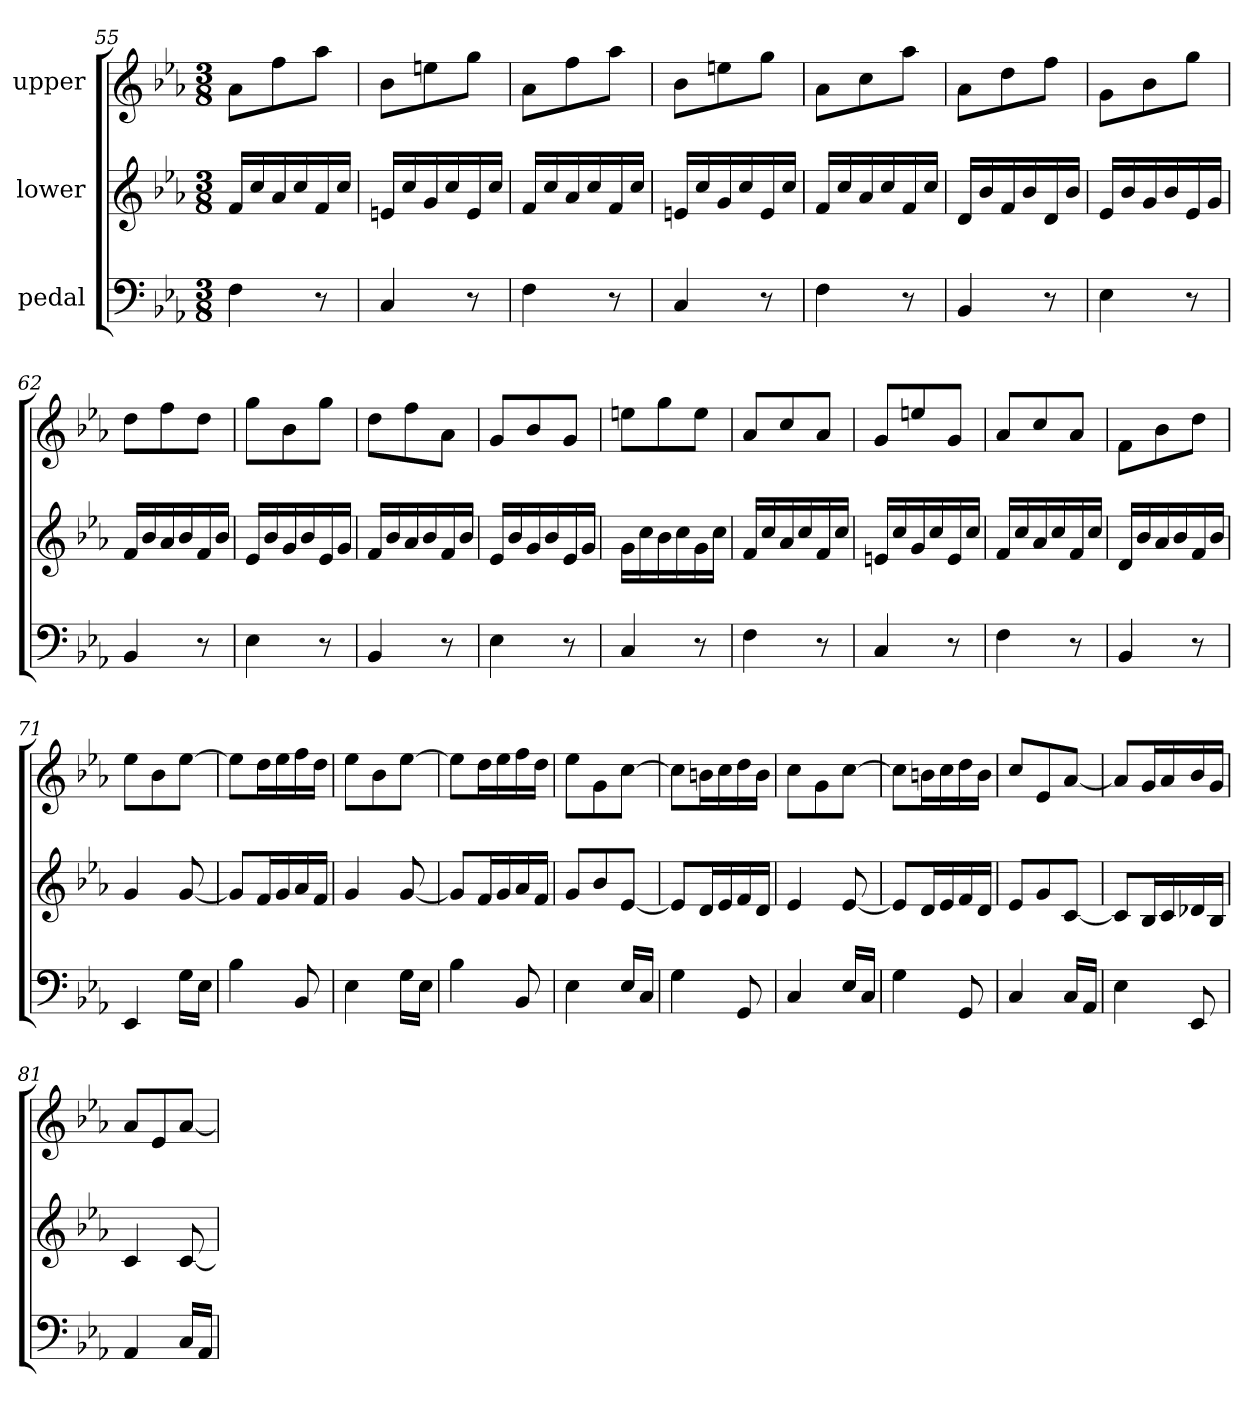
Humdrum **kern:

**kern	**kern	**kern
*part3	*part2	*part1
*staff3	*staff2	*staff1
*I"pedal	*I"lower	*I"upper
*clefF4	*clefG2	*clefG2
*k[b-e-a-]	*k[b-e-a-]	*k[b-e-a-]
*E-:	*E-:	*E-:
*M3/8	*M3/8	*M3/8
=55	=55	=55
4F\	16f/LL	8a-\L
.	16cc/	.
.	16a-/	8ff\
.	16cc/	.
8r	16f/	8aa-\J
.	16cc/JJ	.
=56	=56	=56
4C/	16en/LL	8b-\L
.	16cc/	.
.	16g/	8een\
.	16cc/	.
8r	16e/	8gg\J
.	16cc/JJ	.
=57	=57	=57
4F\	16f/LL	8a-\L
.	16cc/	.
.	16a-/	8ff\
.	16cc/	.
8r	16f/	8aa-\J
.	16cc/JJ	.
!!LO:PB:g=z
=58	=58	=58
4C/	16en/LL	8b-\L
.	16cc/	.
.	16g/	8een\
.	16cc/	.
8r	16e/	8gg\J
.	16cc/JJ	.
=59	=59	=59
4F\	16f/LL	8a-\L
.	16cc/	.
.	16a-/	8cc\
.	16cc/	.
8r	16f/	8aa-\J
.	16cc/JJ	.
=60	=60	=60
4BB-/	16d/LL	8a-\L
.	16b-/	.
.	16f/	8dd\
.	16b-/	.
8r	16d/	8ff\J
.	16b-/JJ	.
=61	=61	=61
4E-\	16e-/LL	8g\L
.	16b-/	.
.	16g/	8b-\
.	16b-/	.
8r	16e-/	8gg\J
.	16g/JJ	.
=62	=62	=62
4BB-/	16f/LL	8dd\L
.	16b-/	.
.	16a-/	8ff\
.	16b-/	.
8r	16f/	8dd\J
.	16b-/JJ	.
=63	=63	=63
4E-\	16e-/LL	8gg\L
.	16b-/	.
.	16g/	8b-\
.	16b-/	.
8r	16e-/	8gg\J
.	16g/JJ	.
!!LO:LB:g=z
=64	=64	=64
4BB-/	16f/LL	8dd\L
.	16b-/	.
.	16a-/	8ff\
.	16b-/	.
8r	16f/	8a-\J
.	16b-/JJ	.
=65	=65	=65
4E-\	16e-/LL	8g/L
.	16b-/	.
.	16g/	8b-/
.	16b-/	.
8r	16e-/	8g/J
.	16g/JJ	.
=66	=66	=66
4C/	16g\LL	8een\L
.	16cc\	.
.	16b-\	8gg\
.	16cc\	.
8r	16g\	8ee\J
.	16cc\JJ	.
=67	=67	=67
4F\	16f/LL	8a-/L
.	16cc/	.
.	16a-/	8cc/
.	16cc/	.
8r	16f/	8a-/J
.	16cc/JJ	.
=68	=68	=68
4C/	16en/LL	8g/L
.	16cc/	.
.	16g/	8een/
.	16cc/	.
8r	16e/	8g/J
.	16cc/JJ	.
=69	=69	=69
4F\	16f/LL	8a-/L
.	16cc/	.
.	16a-/	8cc/
.	16cc/	.
8r	16f/	8a-/J
.	16cc/JJ	.
!!LO:LB:g=z
=70	=70	=70
4BB-/	16d/LL	8f\L
.	16b-/	.
.	16a-/	8b-\
.	16b-/	.
8r	16f/	8dd\J
.	16b-/JJ	.
=71	=71	=71
4EE-/	4g/	8ee-\L
.	.	8b-\
16G\LL	[8g/	[8ee-\J
16E-\JJ	.	.
=72	=72	=72
4B-\	8g/L]	8ee-\L]
.	16f/L	16dd\L
.	16g/	16ee-\
8BB-/	16a-/	16ff\
.	16f/JJ	16dd\JJ
=73	=73	=73
4E-\	4g/	8ee-\L
.	.	8b-\
16G\LL	[8g/	[8ee-\J
16E-\JJ	.	.
=74	=74	=74
4B-\	8g/L]	8ee-\L]
.	16f/L	16dd\L
.	16g/	16ee-\
8BB-/	16a-/	16ff\
.	16f/JJ	16dd\JJ
=75	=75	=75
4E-\	8g/L	8ee-\L
.	8b-/	8g\
16E-/LL	[8e-/J	[8cc\J
16C/JJ	.	.
=76	=76	=76
4G\	8e-/L]	8cc\L]
.	16d/L	16bn\L
.	16e-/	16cc\
8GG/	16f/	16dd\
.	16d/JJ	16b\JJ
=77	=77	=77
4C/	4e-/	8cc\L
.	.	8g\
16E-/LL	[8e-/	[8cc\J
16C/JJ	.	.
!!LO:LB:g=z
=78	=78	=78
4G\	8e-/L]	8cc\L]
.	16d/L	16bn\L
.	16e-/	16cc\
8GG/	16f/	16dd\
.	16d/JJ	16b\JJ
=79	=79	=79
4C/	8e-/L	8cc/L
.	8g/	8e-/
16C/LL	[8c/J	[8a-/J
16AA-/JJ	.	.
=80	=80	=80
4E-\	8c/L]	8a-/L]
.	16B-/L	16g/L
.	16c/	16a-/
8EE-/	16d-X/	16b-/
.	16B-/JJ	16g/JJ
=81	=81	=81
4AA-/	4c/	8a-/L
.	.	8e-/
16C/LL	[8c/	[8a-/J
16AA-/JJ	.	.
=	=	=
*-	*-	*-
